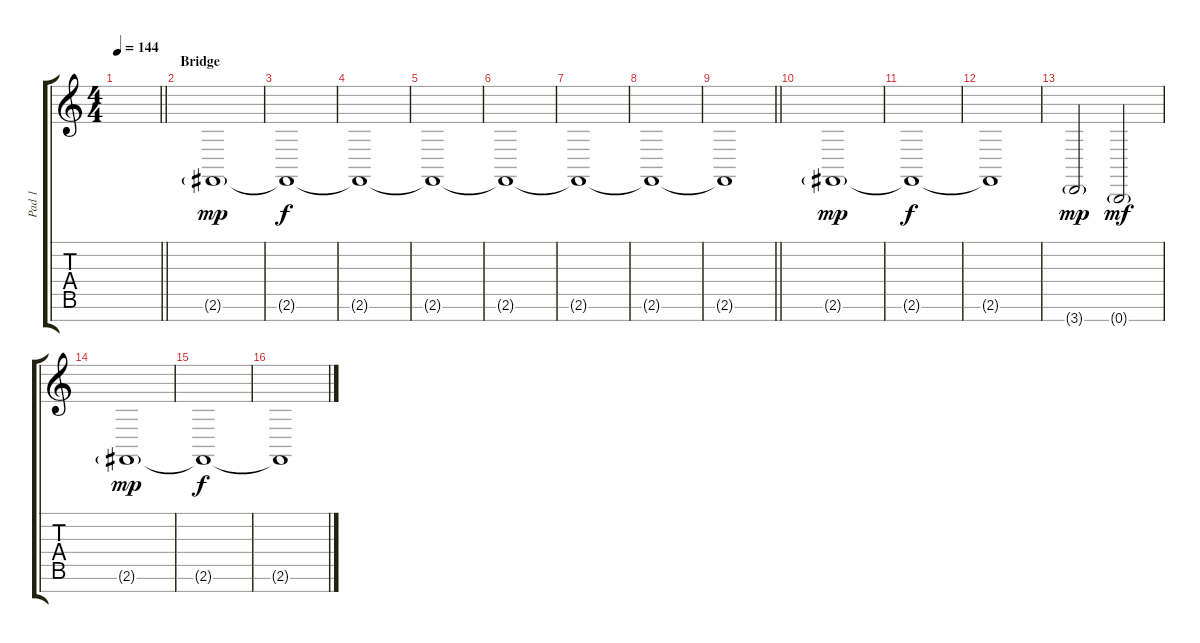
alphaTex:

\track ("Pad 1" "Pad 1") {instrument pad2warm}
\staff {score tabs}
\tuning (E4 B3 G3 D3 A2 E2 B1) {hide}
\ts (4 4)
\tempo 144
\clef g2
\barLineRight lightlight
\ks c
|
\section ("" "Bridge")
2.6{g}.1{dy mp} |
2.6{t}.1{dy f} |
2.6{t}.1 |
2.6{t}.1 |
2.6{t}.1 |
2.6{t}.1 |
2.6{t}.1 |
\barLineRight lightlight
2.6{t}.1 |
2.6{g}.1{dy mp} |
2.6{t}.1{dy f} |
2.6{t}.1 |
3.7{g}.2{dy mp} 0.7{g}.2{dy mf} |
2.6{g}.1{dy mp} |
2.6{t}.1{dy f} |
2.6{t}.1
